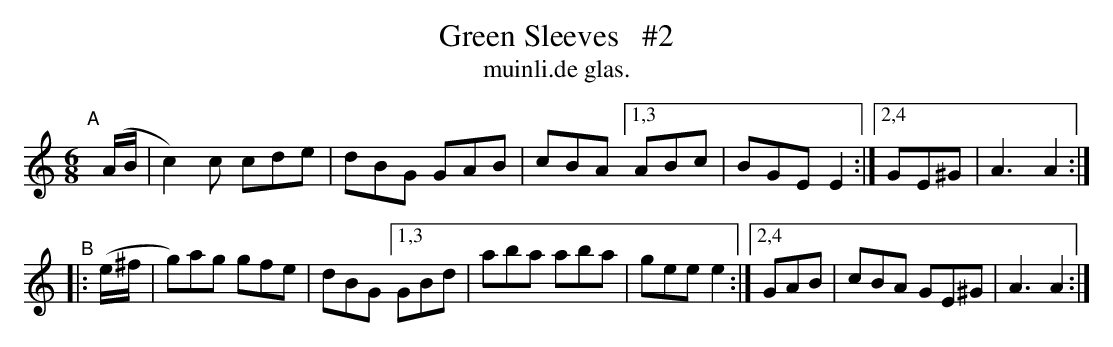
X:1
T: Green Sleeves   #2
T: muinli\.de glas.
M: 6/8
K: Am
"^A"[|] (A/B/ \
|  c2)c cde | dBG GAB | cBA \
[1,3 ABc | BGE E2 :|\
[2,4 GE^G | A3 A2 :|
"^B"\
|: (e/^f/ | g)ag gfe | dBG \
[1,3 GBd | aba aba | gee e2 :|\
[2,4 GAB | cBA GE^G | A3 A2 :|
